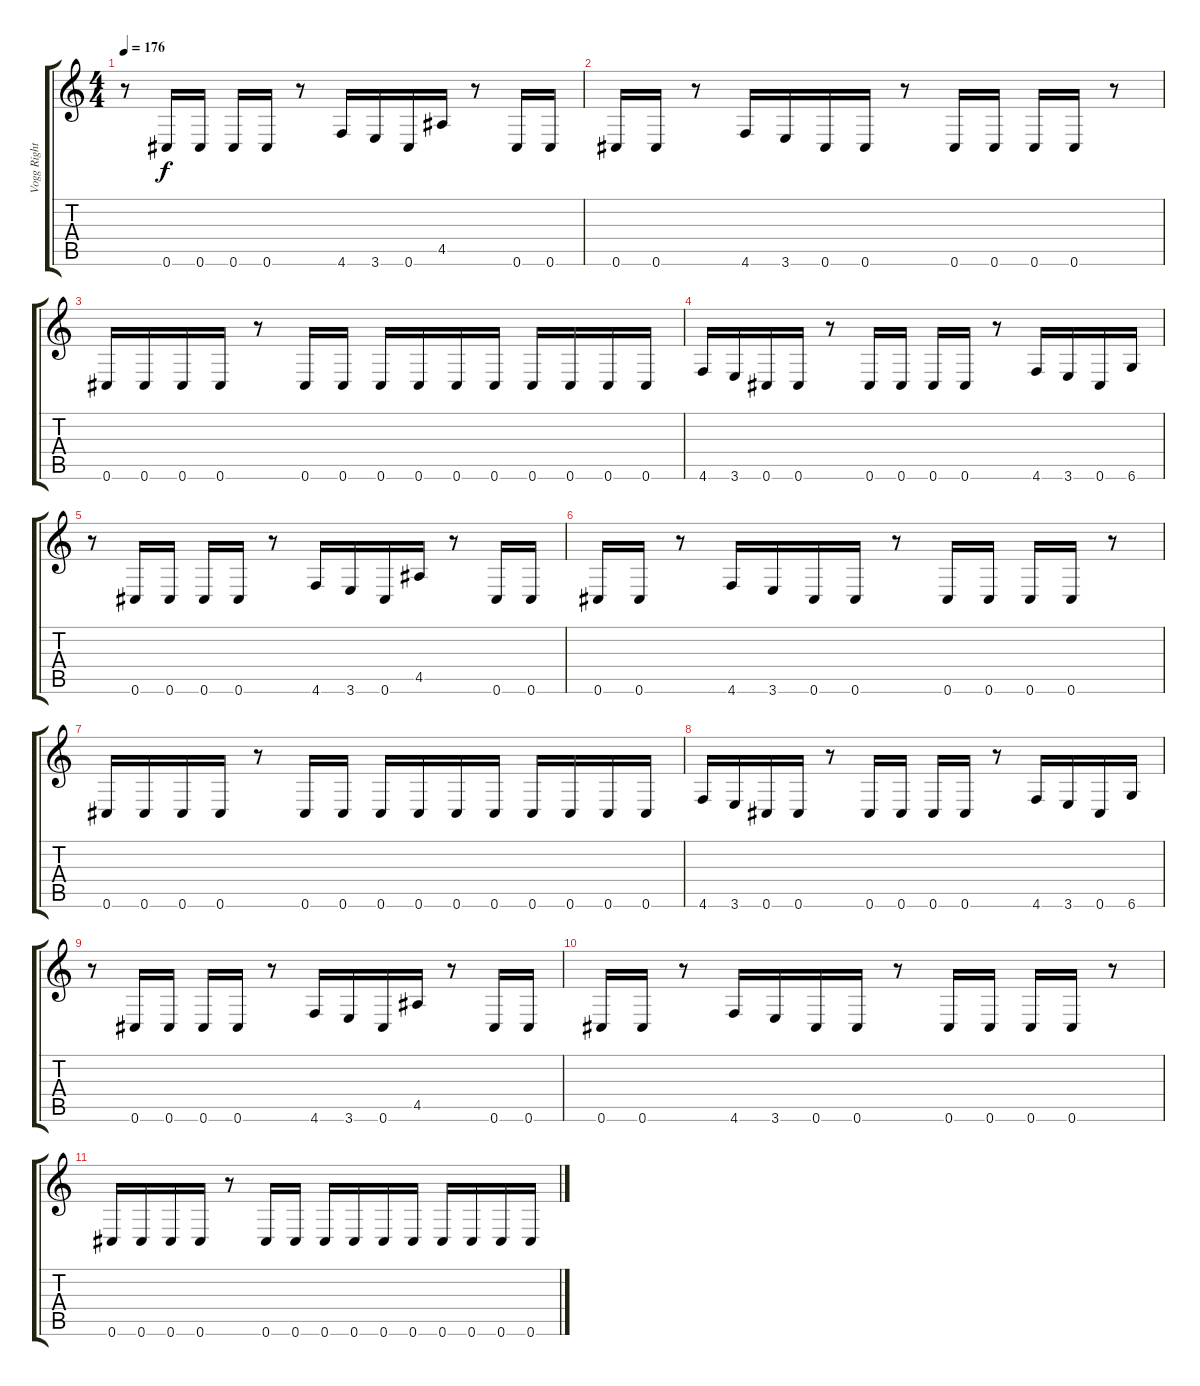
\track ("Vogg Right" "Vogg Right") {instrument distortionguitar}
\staff {score tabs}
\tuning (Db4 Ab3 E3 B2 Gb2 Db2) {hide}
\ts (4 4)
\tempo 176
\clef g2
\ks c
r.8{dy f} 0.6.16 0.6.16 0.6.16 0.6.16 r.8 4.6.16 3.6.16 0.6.16 4.5.16 r.8 0.6.16 0.6.16 |
0.6.16 0.6.16 r.8 4.6.16 3.6.16 0.6.16 0.6.16 r.8 0.6.16 0.6.16 0.6.16 0.6.16 r.8 |
0.6.16 0.6.16 0.6.16 0.6.16 r.8 0.6.16 0.6.16 0.6.16 0.6.16 0.6.16 0.6.16 0.6.16 0.6.16 0.6.16 0.6.16 |
4.6.16 3.6.16 0.6.16 0.6.16 r.8 0.6.16 0.6.16 0.6.16 0.6.16 r.8 4.6.16 3.6.16 0.6.16 6.6.16 |
r.8 0.6.16 0.6.16 0.6.16 0.6.16 r.8 4.6.16 3.6.16 0.6.16 4.5.16 r.8 0.6.16 0.6.16 |
0.6.16 0.6.16 r.8 4.6.16 3.6.16 0.6.16 0.6.16 r.8 0.6.16 0.6.16 0.6.16 0.6.16 r.8 |
0.6.16 0.6.16 0.6.16 0.6.16 r.8 0.6.16 0.6.16 0.6.16 0.6.16 0.6.16 0.6.16 0.6.16 0.6.16 0.6.16 0.6.16 |
4.6.16 3.6.16 0.6.16 0.6.16 r.8 0.6.16 0.6.16 0.6.16 0.6.16 r.8 4.6.16 3.6.16 0.6.16 6.6.16 |
r.8 0.6.16 0.6.16 0.6.16 0.6.16 r.8 4.6.16 3.6.16 0.6.16 4.5.16 r.8 0.6.16 0.6.16 |
0.6.16 0.6.16 r.8 4.6.16 3.6.16 0.6.16 0.6.16 r.8 0.6.16 0.6.16 0.6.16 0.6.16 r.8 |
0.6.16 0.6.16 0.6.16 0.6.16 r.8 0.6.16 0.6.16 0.6.16 0.6.16 0.6.16 0.6.16 0.6.16 0.6.16 0.6.16 0.6.16
